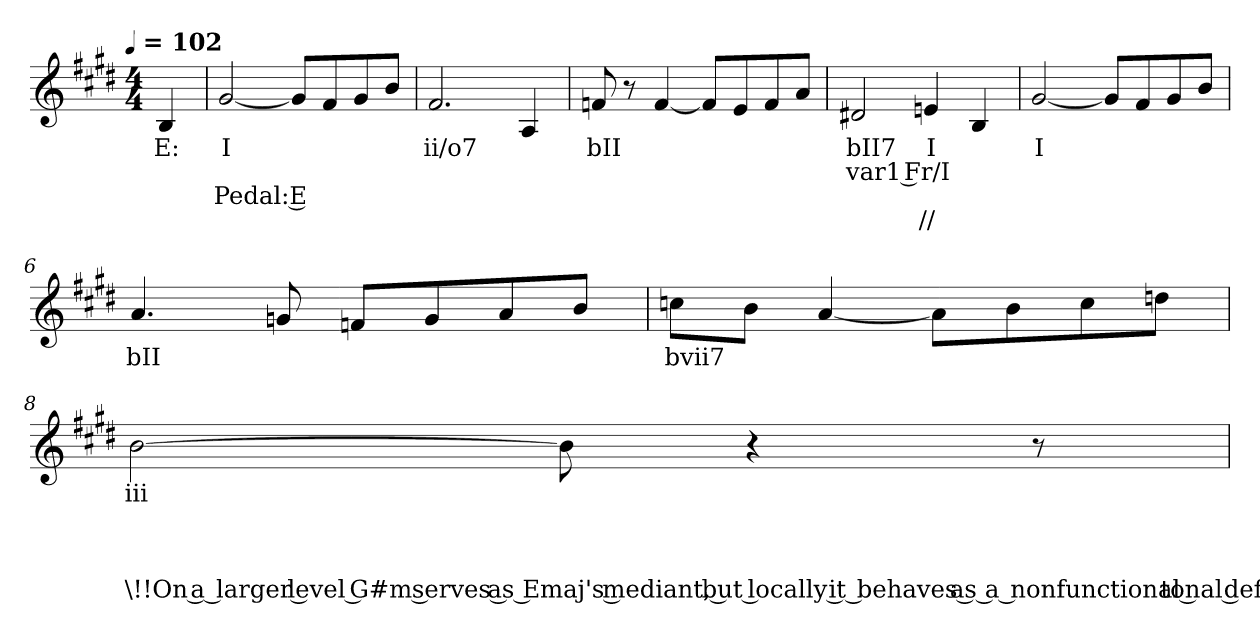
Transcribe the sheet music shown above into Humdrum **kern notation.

**kern	**text	**text	**text	**text	**text
*part1	*part1	*part1	*part1	*part1	*part1
*staff1	*staff1	*staff1	*staff1	*staff1	*staff1
*clefG2	*	*	*	*	*
*k[f#c#g#d#]	*	*	*	*	*
*E:	*	*	*	*	*
!!LO:TX:omd:t=[quarter] = 102
*M4/4	*	*	*	*	*
*MM102	*	*	*	*	*
=	=	=	=	=	=
4B	E:	.	.	.	.
=1	=1	=1	=1	=1	=1
[2g#	I	.	Pedal: E	.	.
8g#L]	.	.	.	.	.
8f#	.	.	.	.	.
8g#	.	.	.	.	.
8bJ	.	.	.	.	.
=2	=2	=2	=2	=2	=2
2.f#	ii/o7	.	.	.	.
4A	.	.	.	.	.
=3	=3	=3	=3	=3	=3
8fn	bII	.	.	.	.
8r	.	.	.	.	.
[4f	.	.	.	.	.
8fL]	.	.	.	.	.
8e	.	.	.	.	.
8f	.	.	.	.	.
8aJ	.	.	.	.	.
=4	=4	=4	=4	=4	=4
2d#X	bII7	var1 Fr/I	.	.	.
4en	I	.	.	//	.
4B	.	.	.	.	.
=5	=5	=5	=5	=5	=5
[2g#	I	.	.	.	.
8g#L]	.	.	.	.	.
8f#	.	.	.	.	.
8g#	.	.	.	.	.
8bJ	.	.	.	.	.
=6	=6	=6	=6	=6	=6
4.a	bII	.	.	.	.
8gn	.	.	.	.	.
8fnL	.	.	.	.	.
8g	.	.	.	.	.
8a	.	.	.	.	.
8bJ	.	.	.	.	.
=7	=7	=7	=7	=7	=7
8ccnL	bvii7	.	.	.	.
8bJ	.	.	.	.	.
[4a	.	.	.	.	.
8aL]	.	.	.	.	.
8b	.	.	.	.	.
8cc	.	.	.	.	.
8ddnJ	.	.	.	.	.
=8	=8	=8	=8	=8	=8
[2b	iii	.	.	.	\!!On a larger level G#m serves as Emaj's mediant, but locally it behaves as a nonfunctional tonal deflection-
8b]	.	.	.	.	.
4r	.	.	.	.	.
8r	.	.	.	.	.
=	=	=	=	=	=
*-	*-	*-	*-	*-	*-
